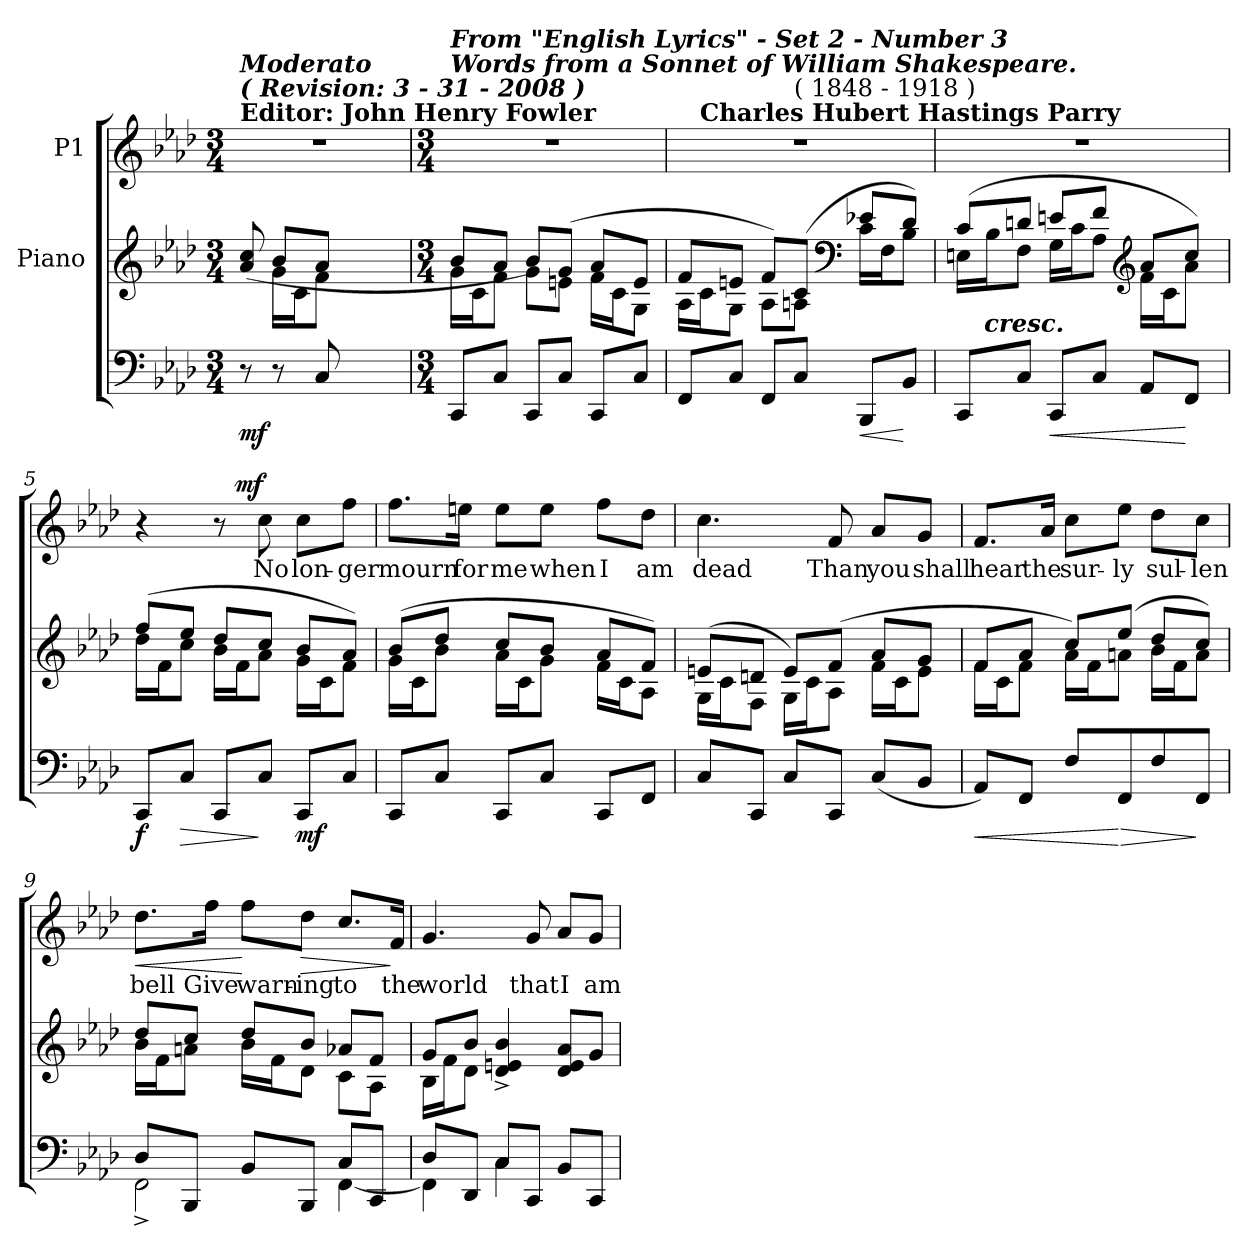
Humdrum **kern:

**kern	**dynam	**kern	**kern	**text	**dynam
*part3	*part3	*part2	*part1	*part1	*part1
*staff3	*staff3	*staff2	*staff1	*staff1	*staff1
*	*	*I"Piano	*I"P1	*	*
!!LO:PB:g=z
*clefF4	*	*clefG2	*clefG2	*	*
*k[b-e-a-d-]	*	*k[b-e-a-d-]	*k[b-e-a-d-]	*	*
*f:	*	*f:	*f:	*	*
*M3/4	*	*M3/4	*M3/4	*	*
*MM80	*	*MM80	*MM80	*	*
=1	=1	=1	=1	=1	=1
*	*	*^	*	*	*
!	!	!	!	!LO:TX:a:B:t=Editor&colon; John Henry Fowler	!	!
!	!	!	!	!LO:TX:a:Bi:t=(  Revision&colon;   3 - 31 - 2008  )	!	!
!	!	!	!	!LO:TX:a:Bi:t=Moderato	!	!
!	!	!	!	!LO:N:vis=1	!	!
8r	mf	(8a-i/ 8cci	8ryy	2.r	.	.
8r	.	8b-i/L	16gi\LL	.	.	.
.	.	.	16ci\J	.	.	.
8Ci/	.	8a-i/J	8fi\J	.	.	.
4.ryy	.	4.ryy	4.ryy	.	.	.
=2	=2	=2	=2	=2	=2	=2
*M3/4	*	*M3/4	*	*M3/4	*	*
!	!	!	!	!LO:TX:a:Bi:t=Words from a Sonnet of William Shakespeare.	!	!
!	!	!	!	!LO:TX:a:Bi:t=From "English Lyrics" -  Set 2 -  Number 3	!	!
!	!	!	!	!LO:N:vis=1	!	!
8CCi/L	.	8b-i/L	16gi\LL	2.r	.	.
.	.	.	16ci\J	.	.	.
8Ci/J	.	8a-i/J	8fi\J	.	.	.
8CCi/L	.	8b-i/L)	8gi\L	.	.	.
8Ci/J	.	(8gi/J	8eni\J	.	.	.
8CCi/L	.	8a-i/L	16fi\LL	.	.	.
.	.	.	16ci\J	.	.	.
8Ci/J	.	8ei/J	8Gi\J	.	.	.
=3	=3	=3	=3	=3	=3	=3
!	!	!	!	!LO:N:vis=1	!	!
*	*	*	*	*^	*	*
*	*	*	*	*	*^	*	*
8FFi/L	.	8fi/L	16A-i\LL	2.r	16ryy	4.ryy	.	.
!	!	!	!	!	!LO:TX:a:B:t=Charles Hubert Hastings Parry	!	!	!
.	.	.	16ci\J	.	2ryy	.	.	.
8Ci/J	.	8eni/J	8Gi\J	.	.	.	.	.
8FFi/L	.	8fi/L)	8A-i\L	.	.	.	.	.
!	!	!	!	!	!	!LO:TX:a:t=( 1848 - 1918 )	!	!
8Ci/J	.	(8ci/J	8Ani\J	.	.	4.ryy	.	.
*	*	*clefF4	*	*	*	*	*	*
!	!LO:HP:b	!	!	!	!	!	!	!
!	!LO:HP:n=1:b	!	!	!	!	!	!	!
8BBB-i/L	< >	8e-Xi/L	16ci\LL	.	.	.	.	.
.	.	.	16Fi\J	.	8.ryy	.	.	.
8BB-i/J	[	8d-i/J)	8B-i\J	.	.	.	.	.
*	*	*v	*v	*	*	*	*	*
.	]	.	.	.	.	.	.
!!LO:LB:g=z
=4	=4	=4	=4	=4	=4	=4	=4
*	*	*^	*	*	*	*	*
!	!	!	!	!LO:N:vis=1	!	!	!	!
*^	*	*	*	*v	*v	*v	*	*
8CCi/L	32ryy	.	(8ci/L	16Eni\LL	2.r	.	.
.	64...ryy	.	.	.	.	.	.
!	!LO:TX:a:Bi:t=cresc.	!	!	!	!	!	!
.	2ryy	.	.	.	.	.	.
.	.	.	.	16B-i\J	.	.	.
8Ci/J	.	.	8dni/J	8Fi\J	.	.	.
!	!	!LO:HP:b	!	!	!	!	!
8CCi/L	.	<	8eni/L	16Gi\LL	.	.	.
.	.	.	.	16ci\J	.	.	.
8Ci/J	.	.	8fi/J	8A-i\J	.	.	.
*	*	*	*clefG2	*	*	*	*
8AA-i/L	.	.	8a-i/L	16fi\LL	.	.	.
.	8ryy	.	.	.	.	.	.
.	.	.	.	16ci\J	.	.	.
8FFi/J	.	[	8cci/J)	8a-i\J	.	.	.
.	16ryy	.	.	.	.	.	.
.	512ryy	.	.	.	.	.	.
*v	*v	*	*	*	*	*	*
=5	=5	=5	=5	=5	=5	=5
*	*	*	*	*^	*	*
8CCi/L	f	(8ffi/L	16dd-i\LL	4r	4ryy	.	.
.	.	.	16fi\J	.	.	.	.
!	!LO:HP:b	!	!	!	!	!	!
8Ci/J	>	8ee-i/J	8cci\J	.	.	.	.
8CCi/L	.	8dd-i/L	16b-i\LL	8r	16ryy	.	.
.	.	.	16fi\J	.	4..ryy	.	mf
!	!	!	!	!	!	!LO:LY:b:color=#000000	!
8Ci/J	]	8cci/J	8a-i\J	8cci\	.	No	.
!	!	!	!	!	!	!LO:LY:b:color=#000000	!
8CCi/L	mf	8b-i/L	16gi\LL	8cci\L	.	lon-	.
.	.	.	16ci\J	.	.	.	.
!	!	!	!	!	!	!LO:LY:b:color=#000000	!
8Ci/J	.	8a-i/J)	8fi\J	8ffi\J	.	-ger	.
*	*	*	*	*v	*v	*	*
=6	=6	=6	=6	=6	=6	=6
*	*	*	*	*^	*	*
!	!	!	!	!	!	!LO:LY:b:color=#000000	!
*	*	*	*	*v	*v	*	*
8CCi/L	.	(8b-i/L	16gi\LL	8.ffi\L	mourn	.
.	.	.	16ci\J	.	.	.
8Ci/J	.	8dd-i/J	8b-i\J	.	.	.
!	!	!	!	!	!LO:LY:b:color=#000000	!
.	.	.	.	16eeni\Jk	for	.
!	!	!	!	!	!LO:LY:b:color=#000000	!
8CCi/L	.	8cci/L	16a-i\LL	8eei\L	me	.
.	.	.	16ci\J	.	.	.
!	!	!	!	!	!LO:LY:b:color=#000000	!
8Ci/J	.	8b-i/J	8gi\J	8eei\J	when	.
!	!	!	!	!	!LO:LY:b:color=#000000	!
8CCi/L	.	8a-i/L	16fi\LL	8ffi\L	I	.
.	.	.	16ci\J	.	.	.
!	!	!	!	!	!LO:LY:b:color=#000000	!
8FFi/J	.	8fi/J)	8A-i\J	8dd-i\J	am	.
!!LO:LB:g=z
=7	=7	=7	=7	=7	=7	=7
!	!	!	!	!	!LO:LY:b:color=#000000	!
8Ci/L	.	(8eni/L	16Gi\LL	4.cci\	dead	.
.	.	.	16ci\J	.	.	.
8CCi/J	.	8dni/J	8Fi\J	.	.	.
8Ci/L	.	8ei/L)	16Gi\LL	.	.	.
.	.	.	16ci\J	.	.	.
!	!	!	!	!	!LO:LY:b:color=#000000	!
8CCi/J	.	(8fi/J	8A-i\J	8fi/	Than	.
!	!	!	!	!	!LO:LY:b:color=#000000	!
(8Ci/L	.	8a-i/L	16fi\LL	8a-i/L	you	.
.	.	.	16ci\J	.	.	.
!	!	!	!	!	!LO:LY:b:color=#000000	!
8BB-i/J	.	8gi/J	8ei\J	8gi/J	shall	.
=8	=8	=8	=8	=8	=8	=8
!	!LO:HP:b	!	!	!	!	!
!	!	!	!	!	!LO:LY:b:color=#000000	!
8AA-i/L)	<	8fi/L	16fi\LL	8.fi/L	hear	.
.	.	.	16ci\J	.	.	.
8FFi/J	.	8a-i/J	8fi\J	.	.	.
!	!	!	!	!	!LO:LY:b:color=#000000	!
.	.	.	.	16a-i/Jk	the	.
!	!	!	!	!	!LO:LY:b:color=#000000	!
8Fi/L	.	8cci/L)	16a-i\LL	8cci\L	sur-	.
.	.	.	16fi\J	.	.	.
!	!LO:HP:n=1:b	!	!	!	!	!
!	!	!	!	!	!LO:LY:b:color=#000000	!
8FFi/	[ >	(8ee-i/J	8ani\J	8ee-i\J	-ly	.
!	!	!	!	!	!LO:LY:b:color=#000000	!
8Fi/	.	8dd-i/L	16b-i\LL	8dd-i\L	sul-	.
.	.	.	16fi\J	.	.	.
!	!	!	!	!	!LO:LY:b:color=#000000	!
8FFi/J	]	8cci/J)	8ai\J	8cci\J	-len	.
!!LO:PB:g=z
=9	=9	=9	=9	=9	=9	=9
*^	*	*	*	*	*	*
!	!	!	!	!	!	!LO:LY:b:color=#000000	!LO:HP:b
8D-i/L	2FF^i\	.	8dd-i/L	16b-i\LL	8.dd-i\L	bell	<
.	.	.	.	16fi\J	.	.	.
8BBB-i/J	.	.	8cci/J	8ani\J	.	.	.
!	!	!	!	!	!	!LO:LY:b:color=#000000	!
.	.	.	.	.	16ffi\Jk	Give	.
!	!	!	!	!	!	!LO:LY:b:color=#000000	!
8BB-i/L	.	.	8dd-i/L	16b-i\LL	8ffi\L	warn-	[
.	.	.	.	16fi\J	.	.	.
!	!	!	!	!	!	!LO:LY:b:color=#000000	!LO:HP:b
8BBB-i/J	.	.	8b-i/J	8d-i\J	8dd-i\J	-ing	>
!	!	!	!	!	!	!LO:LY:b:color=#000000	!
8Ci/L	[4FFi\	.	8a-Xi/L	8ci\L	8.cci/L	to	.
8CCi/J	.	.	8fi/J	8A-i\J	.	.	.
!	!	!	!	!	!	!LO:LY:b:color=#000000	!
.	.	.	.	.	16fi/Jk	the	]
=10	=10	=10	=10	=10	=10	=10	=10
!	!	!	!	!	!	!LO:LY:b:color=#000000	!
8D-i/L	4FFi\]	.	8gi/L	16B-i\LL	4.gi/	world	.
.	.	.	.	16fi\J	.	.	.
8DD-i/J	.	.	8b-i/J	8d-i\J	.	.	.
8Ci/L	4Ci\	.	4d-i/^ 4eni^ 4b-i^	4ryy	.	.	.
!	!	!	!	!	!	!LO:LY:b:color=#000000	!
8CCi/J	.	.	.	.	8gi/	that	.
!	!	!	!	!	!	!LO:LY:b:color=#000000	!
8BB-i/L	4ryy	.	8d-i/ 8ei 8a-iL	4ryy	8a-i/L	I	.
!	!	!	!	!	!	!LO:LY:b:color=#000000	!
8CCi/J	.	.	8gi/J	.	8gi/J	am	.
*v	*v	*	*	*	*	*	*
*	*	*v	*v	*	*	*
=	=	=	=	=	=
*-	*-	*-	*-	*-	*-
